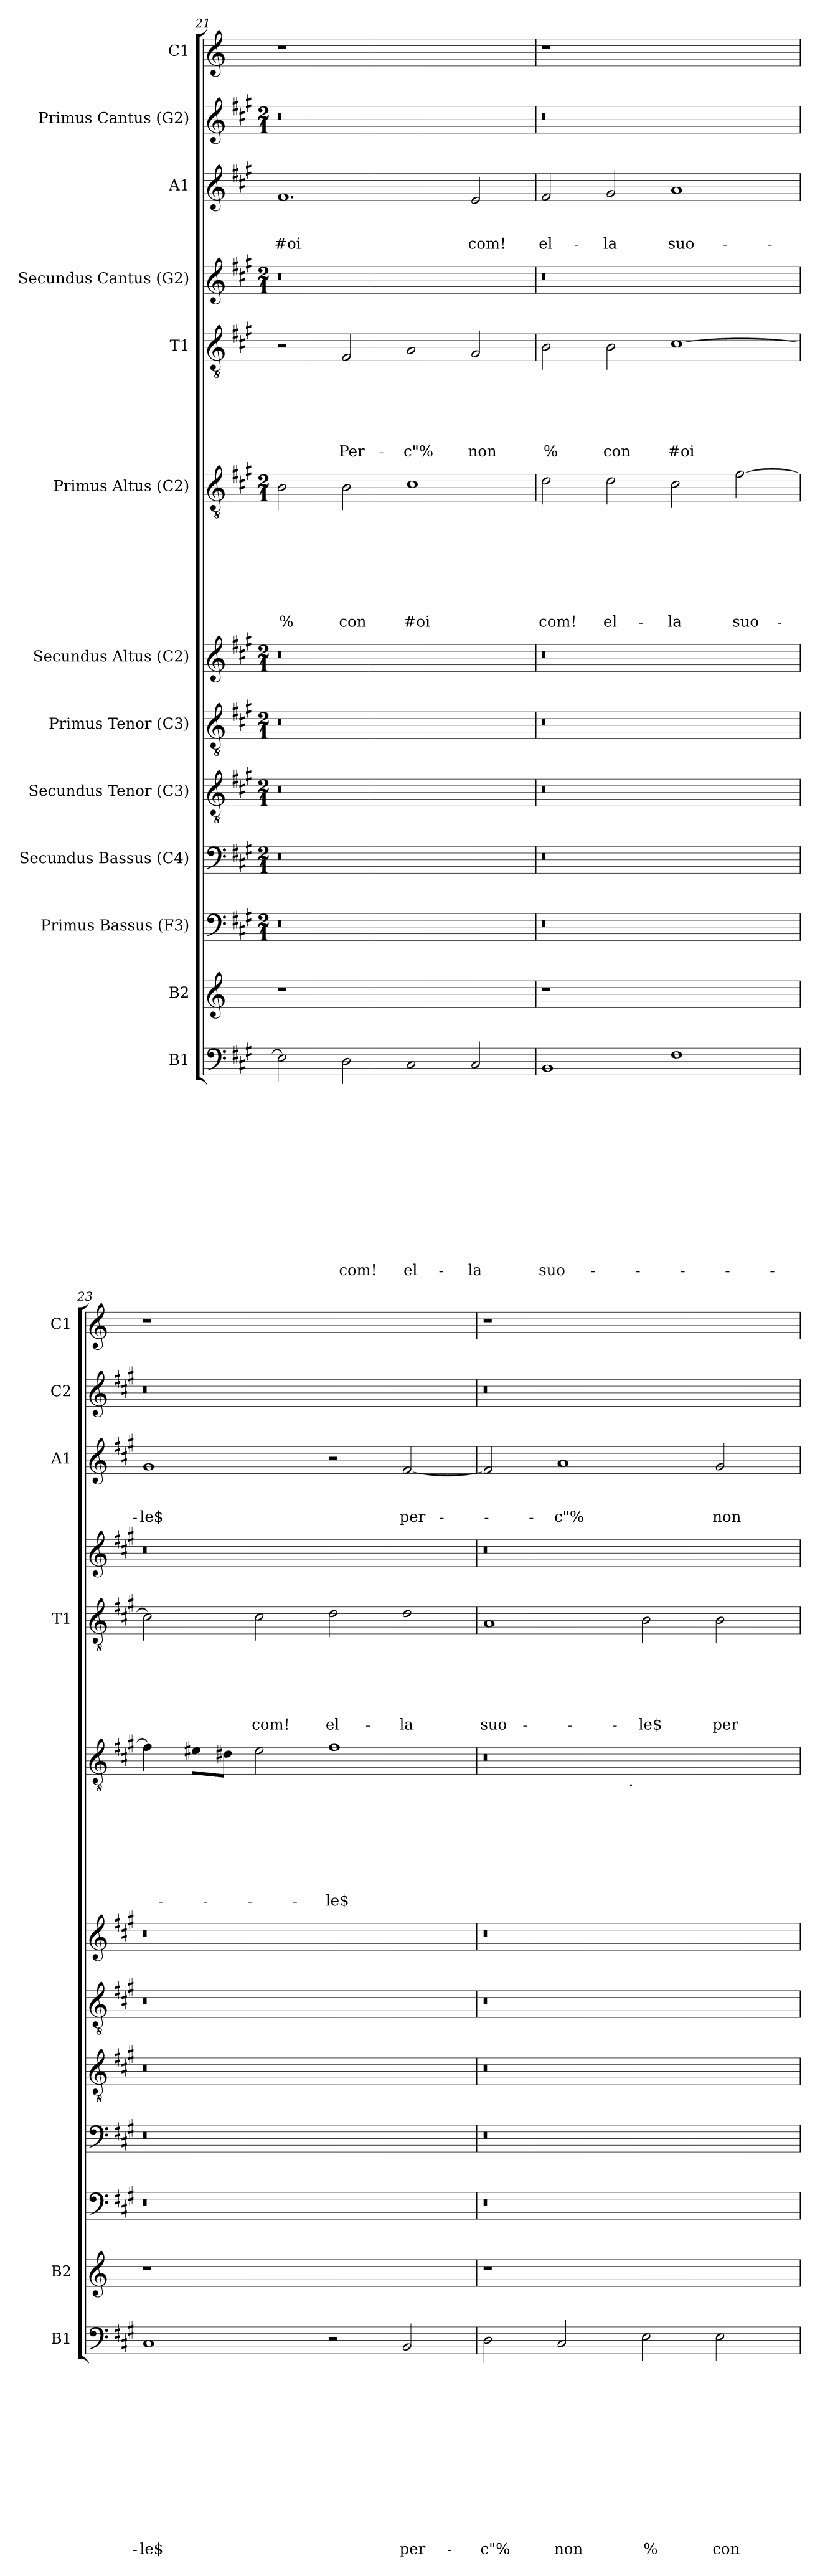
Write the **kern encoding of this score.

**kern	**text	**text	**text	**text	**text	**text	**text	**text	**text	**text	**text	**text	**text	**kern	**kern	**kern	**kern	**kern	**kern	**kern	**text	**text	**text	**text	**text	**text	**text	**text	**kern	**text	**text	**text	**text	**text	**text	**kern	**kern	**text	**text	**text	**kern	**kern
*part13	*part13	*part13	*part13	*part13	*part13	*part13	*part13	*part13	*part13	*part13	*part13	*part13	*part13	*part12	*part11	*part10	*part9	*part8	*part7	*part6	*part6	*part6	*part6	*part6	*part6	*part6	*part6	*part6	*part5	*part5	*part5	*part5	*part5	*part5	*part5	*part4	*part3	*part3	*part3	*part3	*part2	*part1
*staff13	*staff13	*staff13	*staff13	*staff13	*staff13	*staff13	*staff13	*staff13	*staff13	*staff13	*staff13	*staff13	*staff13	*staff12	*staff11	*staff10	*staff9	*staff8	*staff7	*staff6	*staff6	*staff6	*staff6	*staff6	*staff6	*staff6	*staff6	*staff6	*staff5	*staff5	*staff5	*staff5	*staff5	*staff5	*staff5	*staff4	*staff3	*staff3	*staff3	*staff3	*staff2	*staff1
*I"B1	*	*	*	*	*	*	*	*	*	*	*	*	*	*I"B2	*I"Primus Bassus (F3)	*I"Secundus Bassus (C4)	*I"Secundus Tenor (C3)	*I"Primus Tenor (C3)	*I"Secundus Altus (C2)	*I"Primus Altus (C2)	*	*	*	*	*	*	*	*	*I"T1	*	*	*	*	*	*	*I"Secundus Cantus (G2)	*I"A1	*	*	*	*I"Primus Cantus (G2)	*I"C1
*I'B1	*	*	*	*	*	*	*	*	*	*	*	*	*	*I'B2	*	*	*	*	*	*	*	*	*	*	*	*	*	*	*I'T1	*	*	*	*	*	*	*	*I'A1	*	*	*	*I'C2	*I'C1
*clefF4	*	*	*	*	*	*	*	*	*	*	*	*	*	*clefG2	*clefF4	*clefF4	*clefGv2	*clefGv2	*clefG2	*clefGv2	*	*	*	*	*	*	*	*	*clefGv2	*	*	*	*	*	*	*clefG2	*clefG2	*	*	*	*clefG2	*clefG2
*	*	*	*	*	*	*	*	*	*	*	*	*	*	*	*	*ITrd7c12	*	*	*	*	*	*	*	*	*	*	*	*	*	*	*	*	*	*	*	*	*	*	*	*	*	*
*k[f#c#g#]	*	*	*	*	*	*	*	*	*	*	*	*	*	*k[]	*k[f#c#g#]	*k[f#c#g#]	*k[f#c#g#]	*k[f#c#g#]	*k[f#c#g#]	*k[f#c#g#]	*	*	*	*	*	*	*	*	*k[f#c#g#]	*	*	*	*	*	*	*k[f#c#g#]	*k[f#c#g#]	*	*	*	*k[f#c#g#]	*k[]
*A:	*	*	*	*	*	*	*	*	*	*	*	*	*	*C:	*A:	*A:	*A:	*A:	*A:	*A:	*	*	*	*	*	*	*	*	*A:	*	*	*	*	*	*	*A:	*A:	*	*	*	*A:	*C:
*	*	*	*	*	*	*	*	*	*	*	*	*	*	*	*M2/1	*M2/1	*M2/1	*M2/1	*M2/1	*M2/1	*	*	*	*	*	*	*	*	*	*	*	*	*	*	*	*M2/1	*	*	*	*	*M2/1	*
=21	=21	=21	=21	=21	=21	=21	=21	=21	=21	=21	=21	=21	=21	=21	=21	=21	=21	=21	=21	=21	=21	=21	=21	=21	=21	=21	=21	=21	=21	=21	=21	=21	=21	=21	=21	=21	=21	=21	=21	=21	=21	=21
!	!	!	!	!	!	!	!	!	!	!	!	!	!	!	!	!	!	!	!	!	!	!	!	!	!	!	!	!LO:LY:b	!	!	!	!	!	!	!	!	!	!	!	!LO:LY:b	!	!
2E\]	.	.	.	.	.	.	.	.	.	.	.	.	.	1r	0r	0r	0r	0r	0r	2B\	.	.	.	.	.	.	.	%	2r	.	.	.	.	.	.	0r	1.f#	.	.	#oi	0r	1r
!	!	!	!	!	!	!	!	!	!	!	!	!	!LO:LY:b	!	!	!	!	!	!	!	!	!	!	!	!	!	!	!LO:LY:b	!	!	!	!	!	!	!LO:LY:b	!	!	!	!	!	!	!
2D\	.	.	.	.	.	.	.	.	.	.	.	.	com!	.	.	.	.	.	.	2B\	.	.	.	.	.	.	.	con	2F#/	.	.	.	.	.	Per-	.	.	.	.	.	.	.
!	!	!	!	!	!	!	!	!	!	!	!	!	!LO:LY:b	!	!	!	!	!	!	!	!	!	!	!	!	!	!	!LO:LY:b	!	!	!	!	!	!	!LO:LY:b	!	!	!	!	!	!	!
2C#/	.	.	.	.	.	.	.	.	.	.	.	.	el-	1ryy	.	.	.	.	.	1c#	.	.	.	.	.	.	.	#oi	2A/	.	.	.	.	.	-c"%	.	.	.	.	.	.	1ryy
!	!	!	!	!	!	!	!	!	!	!	!	!	!LO:LY:b	!	!	!	!	!	!	!	!	!	!	!	!	!	!	!	!	!	!	!	!	!	!LO:LY:b	!	!	!	!	!LO:LY:b	!	!
2C#/	.	.	.	.	.	.	.	.	.	.	.	.	-la	.	.	.	.	.	.	.	.	.	.	.	.	.	.	.	2G#/	.	.	.	.	.	non	.	2e/	.	.	com!	.	.
!!LO:LB:g=z
=22	=22	=22	=22	=22	=22	=22	=22	=22	=22	=22	=22	=22	=22	=22	=22	=22	=22	=22	=22	=22	=22	=22	=22	=22	=22	=22	=22	=22	=22	=22	=22	=22	=22	=22	=22	=22	=22	=22	=22	=22	=22	=22
!	!	!	!	!	!	!	!	!	!	!	!	!	!LO:LY:b	!	!	!	!	!	!	!	!	!	!	!	!	!	!	!LO:LY:b	!	!	!	!	!	!	!LO:LY:b	!	!	!	!	!LO:LY:b	!	!
1BB	.	.	.	.	.	.	.	.	.	.	.	.	suo-	1r	0r	0r	0r	0r	0r	2d\	.	.	.	.	.	.	.	com!	2B\	.	.	.	.	.	%	0r	2f#/	.	.	el-	0r	1r
!	!	!	!	!	!	!	!	!	!	!	!	!	!	!	!	!	!	!	!	!	!	!	!	!	!	!	!	!LO:LY:b	!	!	!	!	!	!	!LO:LY:b	!	!	!	!	!LO:LY:b	!	!
.	.	.	.	.	.	.	.	.	.	.	.	.	.	.	.	.	.	.	.	2d\	.	.	.	.	.	.	.	el-	2B\	.	.	.	.	.	con	.	2g#/	.	.	-la	.	.
!	!	!	!	!	!	!	!	!	!	!	!	!	!	!	!	!	!	!	!	!	!	!	!	!	!	!	!	!LO:LY:b	!	!	!	!	!	!	!LO:LY:b	!	!	!	!	!LO:LY:b	!	!
1F#	.	.	.	.	.	.	.	.	.	.	.	.	.	1ryy	.	.	.	.	.	2c#\	.	.	.	.	.	.	.	-la	[>1c#	.	.	.	.	.	#oi	.	1a	.	.	suo-	.	1ryy
!	!	!	!	!	!	!	!	!	!	!	!	!	!	!	!	!	!	!	!	!	!	!	!	!	!	!	!	!LO:LY:b	!	!	!	!	!	!	!	!	!	!	!	!	!	!
.	.	.	.	.	.	.	.	.	.	.	.	.	.	.	.	.	.	.	.	[>2f#\	.	.	.	.	.	.	.	suo-	.	.	.	.	.	.	.	.	.	.	.	.	.	.
=23	=23	=23	=23	=23	=23	=23	=23	=23	=23	=23	=23	=23	=23	=23	=23	=23	=23	=23	=23	=23	=23	=23	=23	=23	=23	=23	=23	=23	=23	=23	=23	=23	=23	=23	=23	=23	=23	=23	=23	=23	=23	=23
!	!	!	!	!	!	!	!	!	!	!	!	!	!LO:LY:b	!	!	!	!	!	!	!	!	!	!	!	!	!	!	!	!	!	!	!	!	!	!	!	!	!	!	!LO:LY:b	!	!
1C#	.	.	.	.	.	.	.	.	.	.	.	.	-le$	1r	0r	0r	0r	0r	0r	4f#\]	.	.	.	.	.	.	.	.	2c#\]	.	.	.	.	.	.	0r	1g#	.	.	-le$	0r	1r
.	.	.	.	.	.	.	.	.	.	.	.	.	.	.	.	.	.	.	.	8e#\L	.	.	.	.	.	.	.	.	.	.	.	.	.	.	.	.	.	.	.	.	.	.
.	.	.	.	.	.	.	.	.	.	.	.	.	.	.	.	.	.	.	.	8d#\J	.	.	.	.	.	.	.	.	.	.	.	.	.	.	.	.	.	.	.	.	.	.
!	!	!	!	!	!	!	!	!	!	!	!	!	!	!	!	!	!	!	!	!	!	!	!	!	!	!	!	!	!	!	!	!	!	!	!LO:LY:b	!	!	!	!	!	!	!
.	.	.	.	.	.	.	.	.	.	.	.	.	.	.	.	.	.	.	.	2e#\	.	.	.	.	.	.	.	.	2c#\	.	.	.	.	.	com!	.	.	.	.	.	.	.
!	!	!	!	!	!	!	!	!	!	!	!	!	!	!	!	!	!	!	!	!	!	!	!	!	!	!	!	!LO:LY:b	!	!	!	!	!	!	!LO:LY:b	!	!	!	!	!	!	!
2r	.	.	.	.	.	.	.	.	.	.	.	.	.	1ryy	.	.	.	.	.	1f#	.	.	.	.	.	.	.	-le$	2d\	.	.	.	.	.	el-	.	2r	.	.	.	.	1ryy
!	!	!	!	!	!	!	!	!	!	!	!	!	!LO:LY:b	!	!	!	!	!	!	!	!	!	!	!	!	!	!	!	!	!	!	!	!	!	!LO:LY:b	!	!	!	!	!LO:LY:b	!	!
2BB/	.	.	.	.	.	.	.	.	.	.	.	.	per-	.	.	.	.	.	.	.	.	.	.	.	.	.	.	.	2d\	.	.	.	.	.	-la	.	[<2f#/	.	.	per-	.	.
=24	=24	=24	=24	=24	=24	=24	=24	=24	=24	=24	=24	=24	=24	=24	=24	=24	=24	=24	=24	=24	=24	=24	=24	=24	=24	=24	=24	=24	=24	=24	=24	=24	=24	=24	=24	=24	=24	=24	=24	=24	=24	=24
!	!	!	!	!	!	!	!	!	!	!	!	!	!LO:LY:b	!	!	!	!	!	!	!	!	!	!	!	!	!	!	!	!	!	!	!	!	!	!LO:LY:b	!	!	!	!	!	!	!
*	*	*	*	*	*	*	*	*	*	*	*	*	*	*	*	*	*	*	*	*^	*	*	*	*	*	*	*	*	*	*	*	*	*	*	*	*	*	*	*	*	*	*
2D\	.	.	.	.	.	.	.	.	.	.	.	.	-c"%	1r	0r	0r	0r	0r	0r	0r	2ryy	.	.	.	.	.	.	.	.	1A	.	.	.	.	.	suo-	0r	2f#/]	.	.	.	0r	1r
!	!	!	!	!	!	!	!	!	!	!	!	!	!LO:LY:b	!	!	!	!	!	!	!	!	!	!	!	!	!	!	!	!	!	!	!	!	!	!	!	!	!	!	!	!LO:LY:b	!	!
2C#/	.	.	.	.	.	.	.	.	.	.	.	.	non	.	.	.	.	.	.	.	4...ryy	.	.	.	.	.	.	.	.	.	.	.	.	.	.	.	.	1a	.	.	-c"%	.	.
!	!	!	!	!	!	!	!	!	!	!	!	!	!	!	!	!	!	!	!	!	!LO:TX:b:t=.	!	!	!	!	!	!	!	!	!	!	!	!	!	!	!	!	!	!	!	!	!	!
.	.	.	.	.	.	.	.	.	.	.	.	.	.	.	.	.	.	.	.	.	1ryy	.	.	.	.	.	.	.	.	.	.	.	.	.	.	.	.	.	.	.	.	.	.
!	!	!	!	!	!	!	!	!	!	!	!	!	!LO:LY:b	!	!	!	!	!	!	!	!	!	!	!	!	!	!	!	!	!	!	!	!	!	!	!LO:LY:b	!	!	!	!	!	!	!
2E\	.	.	.	.	.	.	.	.	.	.	.	.	%	1ryy	.	.	.	.	.	.	.	.	.	.	.	.	.	.	.	2B\	.	.	.	.	.	-le$	.	.	.	.	.	.	1ryy
!	!	!	!	!	!	!	!	!	!	!	!	!	!LO:LY:b	!	!	!	!	!	!	!	!	!	!	!	!	!	!	!	!	!	!	!	!	!	!	!LO:LY:b	!	!	!	!	!LO:LY:b	!	!
2E\	.	.	.	.	.	.	.	.	.	.	.	.	con	.	.	.	.	.	.	.	.	.	.	.	.	.	.	.	.	2B\	.	.	.	.	.	per-	.	2g#/	.	.	non	.	.
.	.	.	.	.	.	.	.	.	.	.	.	.	.	.	.	.	.	.	.	.	32ryy	.	.	.	.	.	.	.	.	.	.	.	.	.	.	.	.	.	.	.	.	.	.
*	*	*	*	*	*	*	*	*	*	*	*	*	*	*	*	*	*	*	*	*v	*v	*	*	*	*	*	*	*	*	*	*	*	*	*	*	*	*	*	*	*	*	*	*
=	=	=	=	=	=	=	=	=	=	=	=	=	=	=	=	=	=	=	=	=	=	=	=	=	=	=	=	=	=	=	=	=	=	=	=	=	=	=	=	=	=	=
*-	*-	*-	*-	*-	*-	*-	*-	*-	*-	*-	*-	*-	*-	*-	*-	*-	*-	*-	*-	*-	*-	*-	*-	*-	*-	*-	*-	*-	*-	*-	*-	*-	*-	*-	*-	*-	*-	*-	*-	*-	*-	*-
